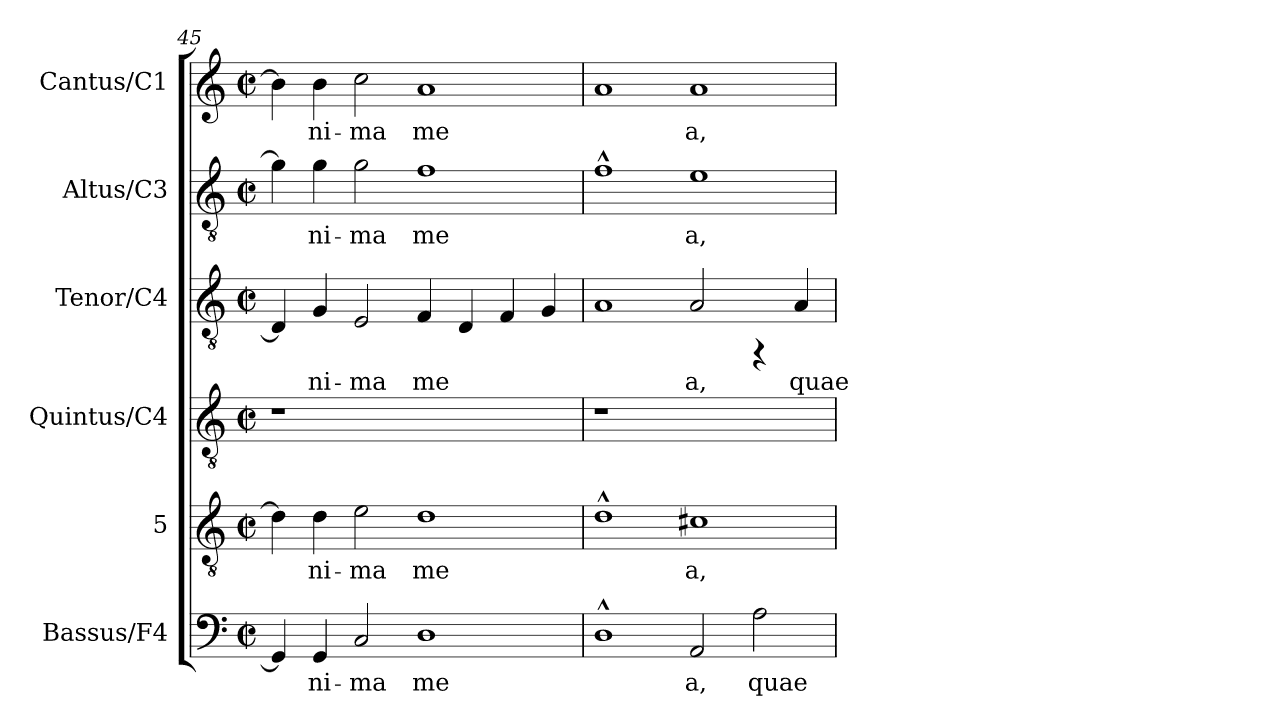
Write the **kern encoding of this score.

**kern	**text	**kern	**text	**kern	**kern	**text	**kern	**text	**kern	**text
*part6	*part6	*part5	*part5	*part4	*part3	*part3	*part2	*part2	*part1	*part1
*staff6	*staff6	*staff5	*staff5	*staff4	*staff3	*staff3	*staff2	*staff2	*staff1	*staff1
*I"Bassus/F4	*	*I"5	*	*I"Quintus/C4	*I"Tenor/C4	*	*I"Altus/C3	*	*I"Cantus/C1	*
*I'B	*	*	*	*	*I'T	*	*I'A	*	*I'C	*
*clefF4	*	*clefGv2	*	*clefGv2	*clefGv2	*	*clefGv2	*	*clefG2	*
*k[]	*	*k[]	*	*k[]	*k[]	*	*k[]	*	*k[]	*
*C:	*	*C:	*	*C:	*C:	*	*C:	*	*C:	*
*M2/2	*	*M2/2	*	*M2/2	*M2/2	*	*M2/2	*	*M2/2	*
*met(c|)	*	*met(c|)	*	*met(c|)	*met(c|)	*	*met(c|)	*	*met(c|)	*
=45	=45	=45	=45	=45	=45	=45	=45	=45	=45	=45
!	!LO:LY:b:cj	!	!LO:LY:b:cj	!	!	!LO:LY:b:cj	!	!LO:LY:b:cj	!	!LO:LY:b:cj
4GG/]	--	4d\]	--	1r	4D/]	--	4g\]	--	4b\]	--
!	!LO:LY:b:cj	!	!LO:LY:b:cj	!	!	!LO:LY:b:cj	!	!LO:LY:b:cj	!	!LO:LY:b:cj
4GG/	-ni-	4d\	-ni-	.	4G/	-ni-	4g\	-ni-	4b\	-ni-
!	!LO:LY:b:cj	!	!LO:LY:b:cj	!	!	!LO:LY:b:cj	!	!LO:LY:b:cj	!	!LO:LY:b:cj
2C/	-ma	2e\	-ma	.	2E/	-ma	2g\	-ma	2cc\	-ma
!	!LO:LY:b:cj	!	!LO:LY:b:cj	!	!	!LO:LY:b:cj	!	!LO:LY:b:cj	!	!LO:LY:b:cj
1D	me-	1d	me-	1ryy	4F/	me-	1f	me-	1a	me-
!	!	!	!	!	!	!LO:LY:b:cj	!	!	!	!
.	.	.	.	.	4D/	--	.	.	.	.
!	!	!	!	!	!	!LO:LY:b:cj	!	!	!	!
.	.	.	.	.	4F/	--	.	.	.	.
!	!	!	!	!	!	!LO:LY:b:cj	!	!	!	!
.	.	.	.	.	4G/	--	.	.	.	.
!!LO:LB:g=z
=46	=46	=46	=46	=46	=46	=46	=46	=46	=46	=46
!	!LO:LY:b:cj	!	!LO:LY:b:cj	!	!	!LO:LY:b:cj	!	!LO:LY:b:cj	!	!LO:LY:b:cj
1D^^>	--	1d^^>	--	1r	1A	--	1f^^>	--	1a	--
!	!LO:LY:b:cj	!	!LO:LY:b:cj	!	!	!LO:LY:b:cj	!	!LO:LY:b:cj	!	!LO:LY:b:cj
2AA/	-a,	1c#X	-a,	1ryy	2A/	-a,	1e	-a,	1a	-a,
!	!LO:LY:b:cj	!	!	!	!	!	!	!	!	!
2A\	quae-	.	.	.	4rFF	.	.	.	.	.
!	!	!	!	!	!	!LO:LY:b:cj	!	!	!	!
.	.	.	.	.	4A/	quae-	.	.	.	.
=	=	=	=	=	=	=	=	=	=	=
*-	*-	*-	*-	*-	*-	*-	*-	*-	*-	*-
